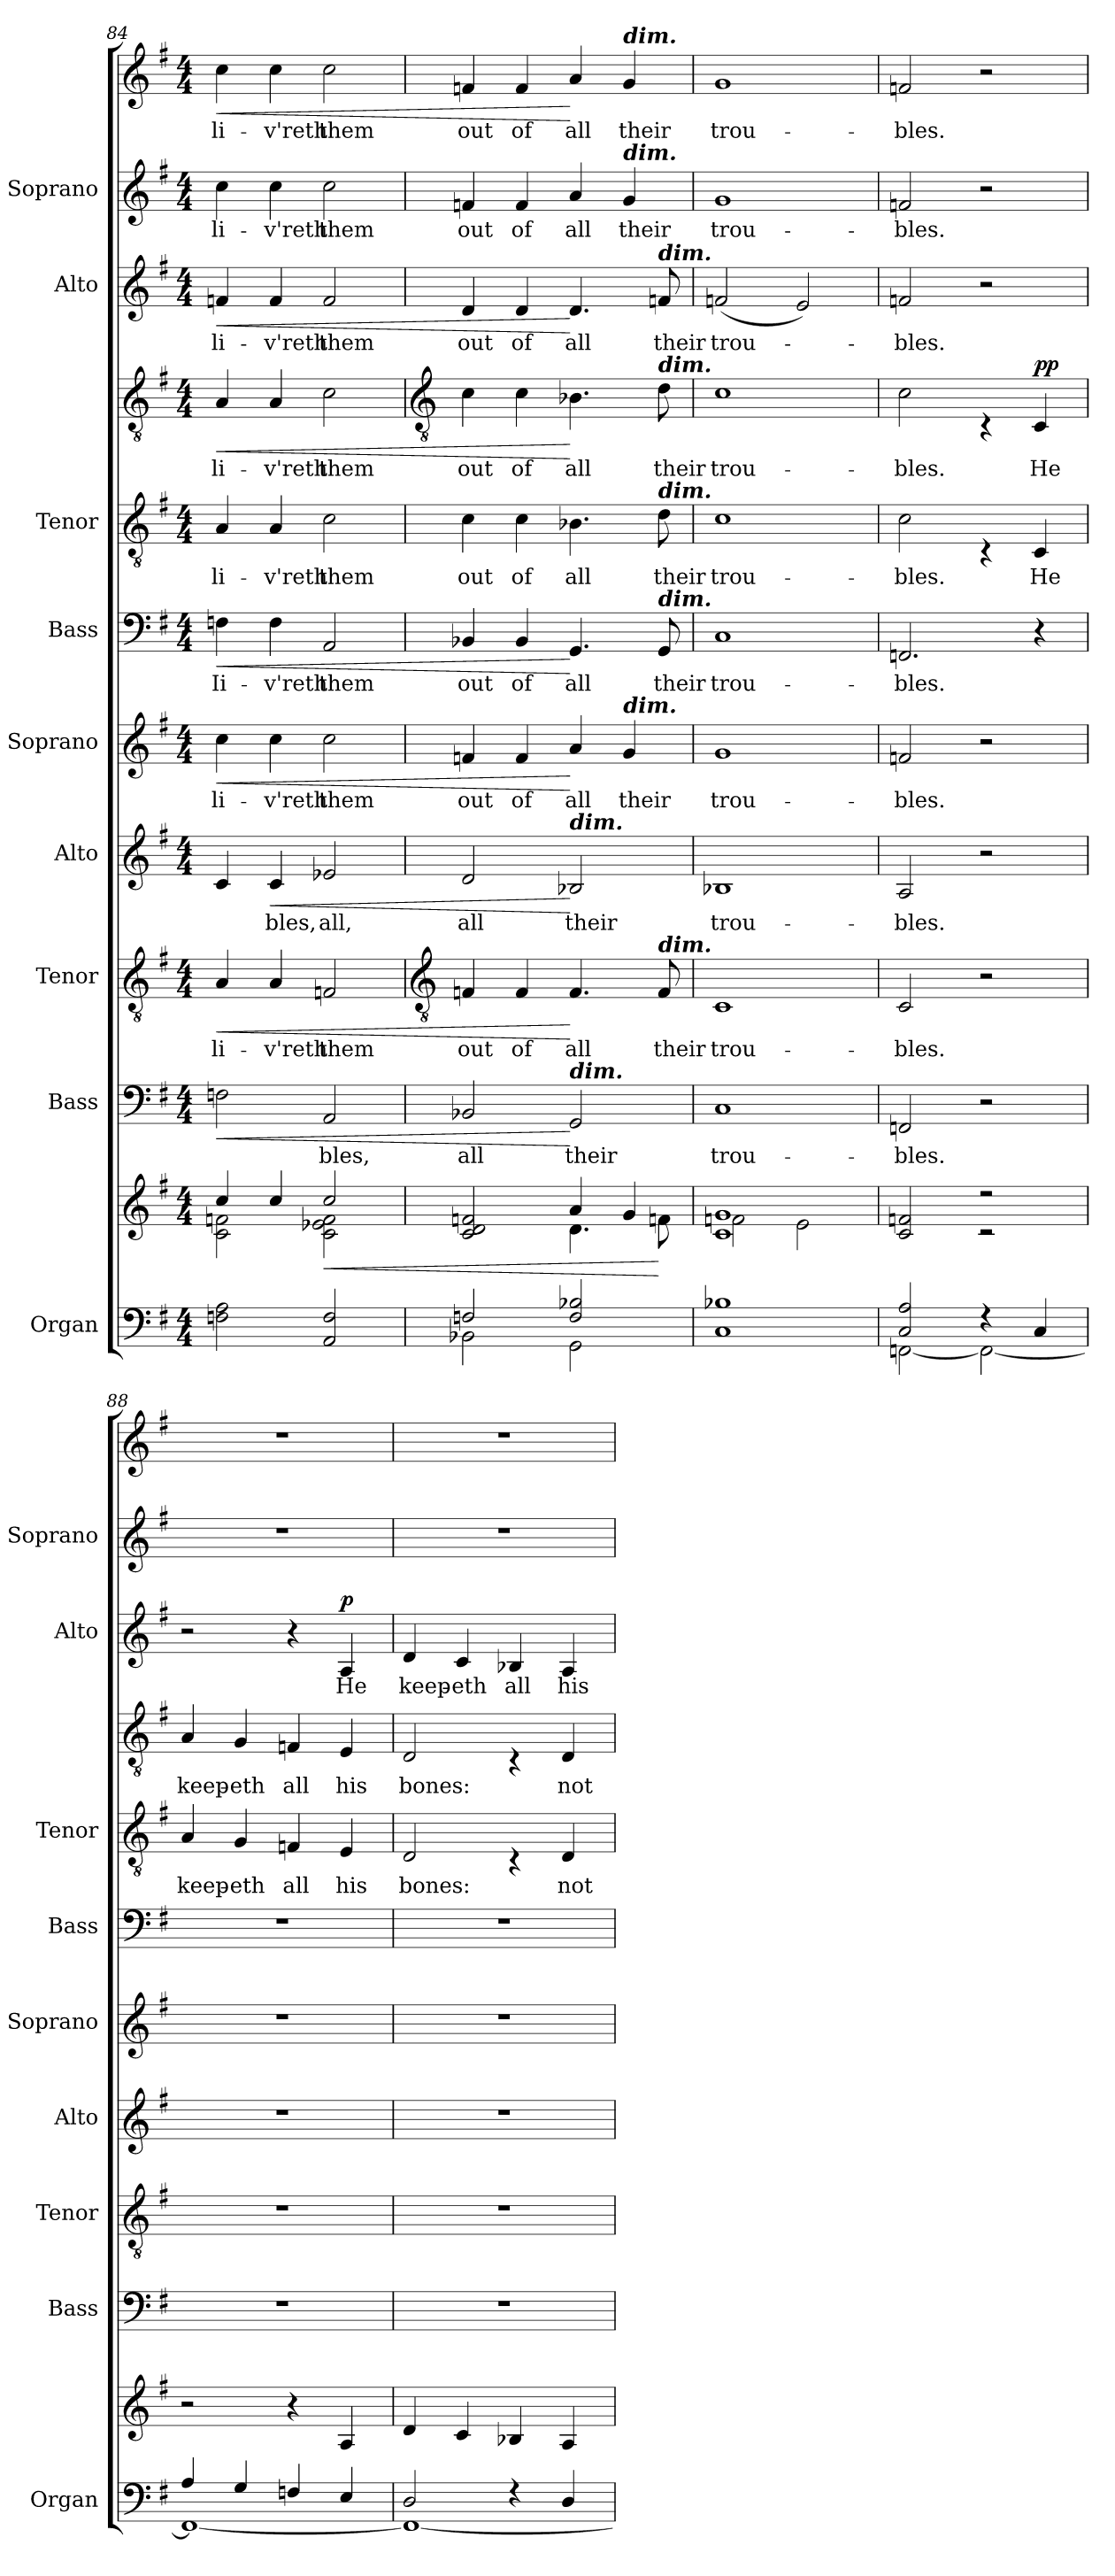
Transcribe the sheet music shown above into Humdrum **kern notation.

**kern	**kern	**dynam	**kern	**text	**dynam	**kern	**text	**dynam	**kern	**text	**dynam	**kern	**text	**dynam	**kern	**text	**dynam	**kern	**text	**kern	**text	**dynam	**kern	**text	**dynam	**kern	**text	**kern	**text	**dynam
*part9	*part9	*part9	*part8	*part8	*part8	*part7	*part7	*part7	*part6	*part6	*part6	*part5	*part5	*part5	*part4	*part4	*part4	*part3	*part3	*part3	*part3	*part3	*part2	*part2	*part2	*part1	*part1	*part1	*part1	*part1
*staff12	*staff11	*staff11/12	*staff10	*staff10	*staff10	*staff9	*staff9	*staff9	*staff8	*staff8	*staff8	*staff7	*staff7	*staff7	*staff6	*staff6	*staff6	*staff5	*staff5	*staff4	*staff4	*staff4/5	*staff3	*staff3	*staff3	*staff2	*staff2	*staff1	*staff1	*staff1/2
*I"Organ	*	*	*I"Bass	*	*	*I"Tenor	*	*	*I"Alto	*	*	*I"Soprano	*	*	*I"Bass	*	*	*I"Tenor	*	*	*	*	*I"Alto	*	*	*I"Soprano	*	*	*	*
*I'Organ	*	*	*I'Bass	*	*	*I'Tenor	*	*	*I'Alto	*	*	*I'Soprano	*	*	*I'Bass	*	*	*I'Tenor	*	*	*	*	*I'Alto	*	*	*I'Soprano	*	*	*	*
*clefF4	*clefG2	*	*clefF4	*	*	*clefGv2	*	*	*clefG2	*	*	*clefG2	*	*	*clefF4	*	*	*clefGv2	*	*clefGv2	*	*	*clefG2	*	*	*	*	*clefG2	*	*
*k[f#]	*k[f#]	*	*k[f#]	*	*	*k[f#]	*	*	*k[f#]	*	*	*k[f#]	*	*	*k[f#]	*	*	*k[f#]	*	*k[f#]	*	*	*k[f#]	*	*	*k[f#]	*	*k[f#]	*	*
*G:	*G:	*	*G:	*	*	*G:	*	*	*G:	*	*	*G:	*	*	*G:	*	*	*G:	*	*G:	*	*	*G:	*	*	*G:	*	*G:	*	*
*M4/4	*M4/4	*	*M4/4	*	*	*M4/4	*	*	*M4/4	*	*	*M4/4	*	*	*M4/4	*	*	*M4/4	*	*M4/4	*	*	*M4/4	*	*	*M4/4	*	*M4/4	*	*
=84	=84	=84	=84	=84	=84	=84	=84	=84	=84	=84	=84	=84	=84	=84	=84	=84	=84	=84	=84	=84	=84	=84	=84	=84	=84	=84	=84	=84	=84	=84
*^	*^	*	*	*	*	*	*	*	*	*	*	*	*	*	*	*	*	*	*	*	*	*	*	*	*	*	*	*	*	*
*	*	*	*^	*	*	*	*	*	*	*	*	*	*	*	*	*	*	*	*	*	*	*	*	*	*	*	*	*	*	*	*	*
!	!	!	!	!	!	!	!	!LO:HP:b	!	!LO:LY:b	!LO:HP:b	!	!	!	!	!LO:LY:b	!LO:HP:b	!	!LO:LY:b	!LO:HP:b	!	!LO:LY:b	!	!LO:LY:b	!LO:HP:b	!	!LO:LY:b	!LO:HP:b	!	!LO:LY:b	!	!LO:LY:b	!LO:HP:b
1ryy	2Fn\ 2A\	4cc/	2c\ 2fn\	1ryy	.	2Fn	.	<	4A	-li-	<	4c	.	.	4cc	-li-	<	4Fn	-Ii-	<	4A	-li-	4A	-li-	<	4fn	-li-	<	4cc	-li-	4cc	-li-	<
!	!	!	!	!	!	!	!	!	!	!LO:LY:b	!	!	!LO:LY:b	!LO:HP:b	!	!LO:LY:b	!	!	!LO:LY:b	!	!	!LO:LY:b	!	!LO:LY:b	!	!	!LO:LY:b	!	!	!LO:LY:b	!	!LO:LY:b	!
.	.	4cc/	.	.	.	.	.	.	4A	-v'reth	.	4c	bles,	<	4cc	-v'reth	.	4F	-v'reth	.	4A	-v'reth	4A	-v'reth	.	4f	-v'reth	.	4cc	-v'reth	4cc	-v'reth	.
!	!	!	!	!	!LO:HP:b	!	!LO:LY:b	!	!	!LO:LY:b	!	!	!LO:LY:b	!	!	!LO:LY:b	!	!	!LO:LY:b	!	!	!LO:LY:b	!	!LO:LY:b	!	!	!LO:LY:b	!	!	!LO:LY:b	!	!LO:LY:b	!
.	2AA/ 2F/	2cc/	2c\ 2e-X\ 2f\	.	<	2AA	bles,	.	2Fn	them	.	2e-X	all,	.	2cc	them	.	2AA	them	.	2c	them	2c	them	.	2f	them	.	2cc	them	2cc	them	.
*	*	*v	*v	*v	*	*	*	*	*	*	*	*	*	*	*	*	*	*	*	*	*	*	*	*	*	*	*	*	*	*	*	*	*
!!LO:LB:g=z
=85	=85	=85	=85	=85	=85	=85	=85	=85	=85	=85	=85	=85	=85	=85	=85	=85	=85	=85	=85	=85	=85	=85	=85	=85	=85	=85	=85	=85	=85	=85	=85
*	*	*	*	*	*	*	*clefGv2	*	*	*	*	*	*	*	*	*	*	*	*	*	*clefGv2	*	*	*	*	*	*	*	*	*	*
*	*	*^	*	*	*	*	*	*	*	*	*	*	*	*	*	*	*	*	*	*	*	*	*	*	*	*	*	*	*	*	*
!	!	!	!	!	!	!LO:LY:b	!	!	!LO:LY:b	!	!	!LO:LY:b	!	!	!LO:LY:b	!	!	!LO:LY:b	!	!	!LO:LY:b	!	!LO:LY:b	!	!	!LO:LY:b	!	!	!LO:LY:b	!	!LO:LY:b	!
2Fn/	2BB-X\	2c/ 2d/ 2fn/	2ryy	.	2BB-X	all	.	4Fn	out	.	2d	all	.	4fn	out	.	4BB-X	out	.	4c	out	4c	out	.	4d	out	.	4fn	out	4fn	out	.
!	!	!	!	!	!	!	!	!	!LO:LY:b	!	!	!	!	!	!LO:LY:b	!	!	!LO:LY:b	!	!	!LO:LY:b	!	!LO:LY:b	!	!	!LO:LY:b	!	!	!LO:LY:b	!	!LO:LY:b	!
.	.	.	.	.	.	.	.	4F	of	.	.	.	.	4f	of	.	4BB-	of	.	4c	of	4c	of	.	4d	of	.	4f	of	4f	of	.
!	!	!	!	!	!	!	!	!	!	!	!LO:TX:a:Bi:t=dim.	!	!	!	!	!	!	!	!	!	!	!	!	!	!	!	!	!	!	!	!	!
!	!	!	!	!	!LO:TX:a:Bi:t=dim.	!	!	!	!	!	!	!	!	!	!	!	!	!	!	!	!	!	!	!	!	!	!	!	!	!	!	!
!	!	!	!	!	!	!LO:LY:b	!	!	!LO:LY:b	!	!	!LO:LY:b	!	!	!LO:LY:b	!	!	!LO:LY:b	!	!	!LO:LY:b	!	!LO:LY:b	!	!	!LO:LY:b	!	!	!LO:LY:b	!	!LO:LY:b	!
2F/ 2B-X/	2GG\	4a/	4.d\	.	2GG	their	[	4.F	all	[	2B-X	their	[	4a	all	[	4.GG	all	[	4.B-X	all	4.B-X	all	[	4.d	all	[	4a	all	4a	all	[
!	!	!	!	!	!	!	!	!	!	!	!	!	!	!	!	!	!	!	!	!	!	!	!	!	!	!	!	!	!	!LO:TX:a:Bi:t=dim.	!	!
!	!	!	!	!	!	!	!	!	!	!	!	!	!	!	!	!	!	!	!	!	!	!	!	!	!	!	!	!LO:TX:a:Bi:t=dim.	!	!	!	!
!	!	!	!	!	!	!	!	!	!	!	!	!	!	!LO:TX:a:Bi:t=dim.	!	!	!	!	!	!	!	!	!	!	!	!	!	!	!	!	!	!
!	!	!	!	!	!	!	!	!	!	!	!	!	!	!	!LO:LY:b	!	!	!	!	!	!	!	!	!	!	!	!	!	!LO:LY:b	!	!LO:LY:b	!
.	.	4g/	.	.	.	.	.	.	.	.	.	.	.	4g	their	.	.	.	.	.	.	.	.	.	.	.	.	4g	their	4g	their	.
!	!	!	!	!	!	!	!	!	!	!	!	!	!	!	!	!	!	!	!	!	!	!	!	!	!LO:TX:a:Bi:t=dim.	!	!	!	!	!	!	!
!	!	!	!	!	!	!	!	!	!	!	!	!	!	!	!	!	!	!	!	!	!	!LO:TX:a:Bi:t=dim.	!	!	!	!	!	!	!	!	!	!
!	!	!	!	!	!	!	!	!	!	!	!	!	!	!	!	!	!	!	!	!LO:TX:a:Bi:t=dim.	!	!	!	!	!	!	!	!	!	!	!	!
!	!	!	!	!	!	!	!	!	!	!	!	!	!	!	!	!	!LO:TX:a:Bi:t=dim.	!	!	!	!	!	!	!	!	!	!	!	!	!	!	!
!	!	!	!	!	!	!	!	!LO:TX:a:Bi:t=dim.	!	!	!	!	!	!	!	!	!	!	!	!	!	!	!	!	!	!	!	!	!	!	!	!
!	!	!	!	!	!	!	!	!	!LO:LY:b	!	!	!	!	!	!	!	!	!LO:LY:b	!	!	!LO:LY:b	!	!LO:LY:b	!	!	!LO:LY:b	!	!	!	!	!	!
.	.	.	8fn\	[	.	.	.	8F	their	.	.	.	.	.	.	.	8GG	their	.	8d	their	8d	their	.	8fn	their	.	.	.	.	.	.
=86	=86	=86	=86	=86	=86	=86	=86	=86	=86	=86	=86	=86	=86	=86	=86	=86	=86	=86	=86	=86	=86	=86	=86	=86	=86	=86	=86	=86	=86	=86	=86	=86
!	!	!	!	!	!	!LO:LY:b	!	!	!LO:LY:b	!	!	!LO:LY:b	!	!	!LO:LY:b	!	!	!LO:LY:b	!	!	!LO:LY:b	!	!LO:LY:b	!	!	!LO:LY:b	!	!	!LO:LY:b	!	!LO:LY:b	!
1B-X/	1C\	1c/ 1g/	2fn\	.	1C	trou-	.	1C	trou-	.	1B-X	trou-	.	1g	trou-	.	1C	trou-	.	1c	trou-	1c	trou-	.	(<2fn	trou-	.	1g	trou-	1g	trou-	.
.	.	.	2e\	.	.	.	.	.	.	.	.	.	.	.	.	.	.	.	.	.	.	.	.	.	2e)	.	.	.	.	.	.	.
=87	=87	=87	=87	=87	=87	=87	=87	=87	=87	=87	=87	=87	=87	=87	=87	=87	=87	=87	=87	=87	=87	=87	=87	=87	=87	=87	=87	=87	=87	=87	=87	=87
!	!	!	!	!	!	!LO:LY:b	!	!	!LO:LY:b	!	!	!LO:LY:b	!	!	!LO:LY:b	!	!	!LO:LY:b	!	!	!LO:LY:b	!	!LO:LY:b	!	!	!LO:LY:b	!	!	!LO:LY:b	!	!LO:LY:b	!
2C/ 2A/	[2FFn\	2c/ 2fn/	2ryy	.	2FFn	-bles.	.	2C	-bles.	.	2A	-bles.	.	2fn	-bles.	.	2.FFn	-bles.	.	2c	-bles.	2c	-bles.	.	2fn	bles.	.	2fn	-bles.	2fn	-bles.	.
4r	2FF\_	2r	2r	.	2r	.	.	2r	.	.	2r	.	.	2r	.	.	.	.	.	4rBB	.	4rBB	.	.	2r	.	.	2r	.	2r	.	.
!	!	!	!	!	!	!	!	!	!	!	!	!	!	!	!	!	!	!	!	!	!LO:LY:b	!	!LO:LY:b	!LO:DY:b=2	!	!	!	!	!	!	!	!
!	!	!	!	!	!	!	!	!	!	!	!	!	!	!	!	!	!	!	!	!	!	!	!	!LO:DY:n=1:b	!	!	!	!	!	!	!	!
4C/	.	.	.	.	.	.	.	.	.	.	.	.	.	.	.	.	4r	.	.	4C	He	4C	He	p p	.	.	.	.	.	.	.	.
=88	=88	=88	=88	=88	=88	=88	=88	=88	=88	=88	=88	=88	=88	=88	=88	=88	=88	=88	=88	=88	=88	=88	=88	=88	=88	=88	=88	=88	=88	=88	=88	=88
!	!	!	!	!	!	!	!	!	!	!	!	!	!	!	!	!	!	!	!	!	!LO:LY:b	!	!LO:LY:b	!	!	!	!	!	!	!	!	!
4A/	1FF\_	2r	2ryy	.	1r	.	.	1r	.	.	1r	.	.	1r	.	.	1r	.	.	4A	keep-	4A	keep-	.	2r	.	.	1r	.	1r	.	.
!	!	!	!	!	!	!	!	!	!	!	!	!	!	!	!	!	!	!	!	!	!LO:LY:b	!	!LO:LY:b	!	!	!	!	!	!	!	!	!
4G/	.	.	.	.	.	.	.	.	.	.	.	.	.	.	.	.	.	.	.	4G	-eth	4G	-eth	.	.	.	.	.	.	.	.	.
!	!	!	!	!	!	!	!	!	!	!	!	!	!	!	!	!	!	!	!	!	!LO:LY:b	!	!LO:LY:b	!	!	!	!	!	!	!	!	!
4Fn/	.	4r	2ryy	.	.	.	.	.	.	.	.	.	.	.	.	.	.	.	.	4Fn	all	4Fn	all	.	4r	.	.	.	.	.	.	.
!	!	!	!	!	!	!	!	!	!	!	!	!	!	!	!	!	!	!	!	!	!LO:LY:b	!	!LO:LY:b	!	!	!LO:LY:b	!LO:DY:b	!	!	!	!	!
4E/	.	4A/	.	.	.	.	.	.	.	.	.	.	.	.	.	.	.	.	.	4E	his	4E	his	.	4A	He	p	.	.	.	.	.
=89	=89	=89	=89	=89	=89	=89	=89	=89	=89	=89	=89	=89	=89	=89	=89	=89	=89	=89	=89	=89	=89	=89	=89	=89	=89	=89	=89	=89	=89	=89	=89	=89
!	!	!	!	!	!	!	!	!	!	!	!	!	!	!	!	!	!	!	!	!	!LO:LY:b	!	!LO:LY:b	!	!	!LO:LY:b	!	!	!	!	!	!
2D/	1FF\_	4d/	2ryy	.	1r	.	.	1r	.	.	1r	.	.	1r	.	.	1r	.	.	2D	bones:	2D	bones:	.	4d	keep-	.	1r	.	1r	.	.
!	!	!	!	!	!	!	!	!	!	!	!	!	!	!	!	!	!	!	!	!	!	!	!	!	!	!LO:LY:b	!	!	!	!	!	!
.	.	4c/	.	.	.	.	.	.	.	.	.	.	.	.	.	.	.	.	.	.	.	.	.	.	4c	-eth	.	.	.	.	.	.
!	!	!	!	!	!	!	!	!	!	!	!	!	!	!	!	!	!	!	!	!	!	!	!	!	!	!LO:LY:b	!	!	!	!	!	!
4r	.	4B-X/	2ryy	.	.	.	.	.	.	.	.	.	.	.	.	.	.	.	.	4rBB	.	4rBB	.	.	4B-X	all	.	.	.	.	.	.
!	!	!	!	!	!	!	!	!	!	!	!	!	!	!	!	!	!	!	!	!	!LO:LY:b	!	!LO:LY:b	!	!	!LO:LY:b	!	!	!	!	!	!
4D/	.	4A/	.	.	.	.	.	.	.	.	.	.	.	.	.	.	.	.	.	4D	not	4D	not	.	4A	his	.	.	.	.	.	.
*v	*v	*	*	*	*	*	*	*	*	*	*	*	*	*	*	*	*	*	*	*	*	*	*	*	*	*	*	*	*	*	*	*
*	*v	*v	*	*	*	*	*	*	*	*	*	*	*	*	*	*	*	*	*	*	*	*	*	*	*	*	*	*	*	*	*
=	=	=	=	=	=	=	=	=	=	=	=	=	=	=	=	=	=	=	=	=	=	=	=	=	=	=	=	=	=	=
*-	*-	*-	*-	*-	*-	*-	*-	*-	*-	*-	*-	*-	*-	*-	*-	*-	*-	*-	*-	*-	*-	*-	*-	*-	*-	*-	*-	*-	*-	*-
